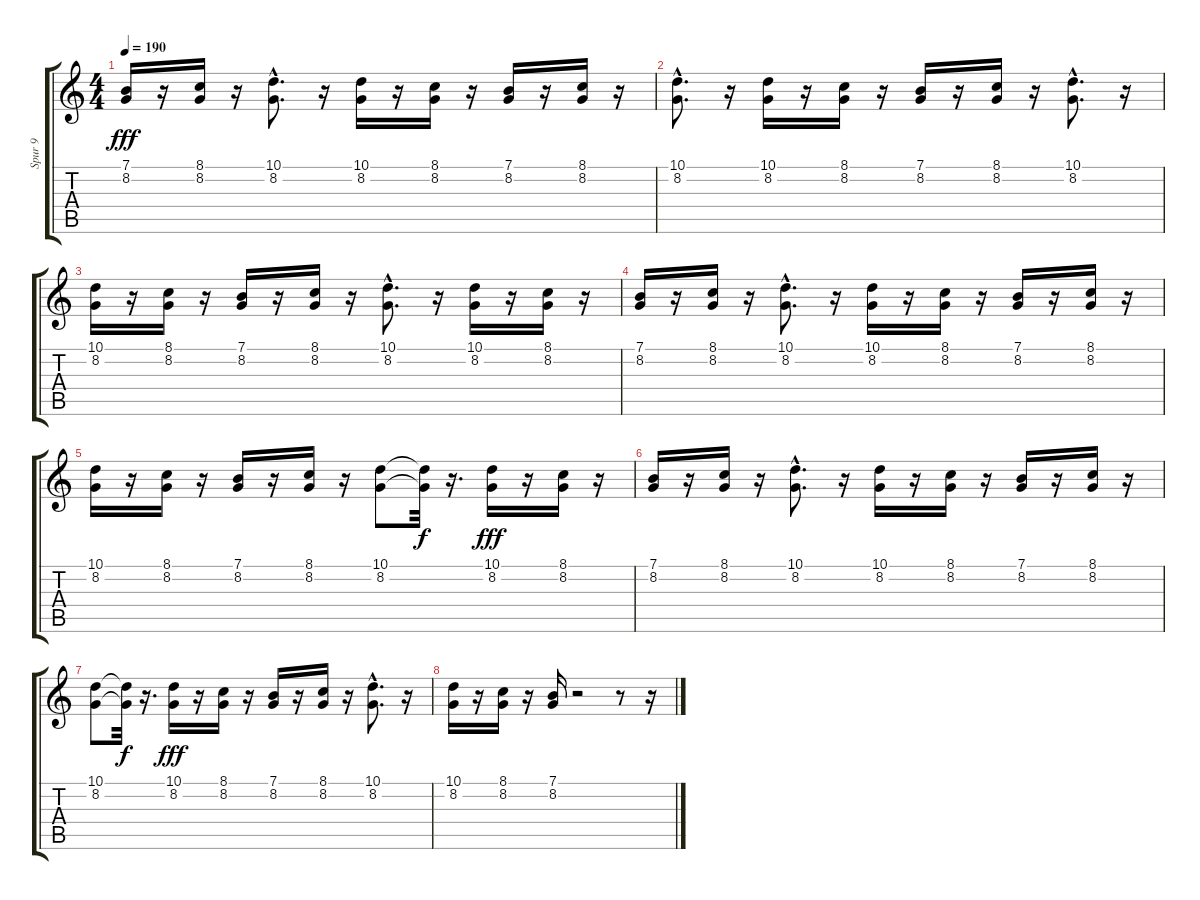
\track ("Spur 9" "Spur 9") {instrument violin}
\staff {score tabs}
\tuning (E4 B3 G3 D3 A2 E2) {hide}
\ts (4 4)
\tempo 190
\clef g2
\ks c
(7.1 8.2).16{dy fff} r.16 (8.1 8.2).16 r.16 (10.1{hac} 8.2{hac}).8{d} r.16 (10.1 8.2).16 r.16 (8.1 8.2).16 r.16 (7.1 8.2).16 r.16 (8.1 8.2).16 r.16 |
(10.1{hac} 8.2{hac}).8{d} r.16 (10.1 8.2).16 r.16 (8.1 8.2).16 r.16 (7.1 8.2).16 r.16 (8.1 8.2).16 r.16 (10.1{hac} 8.2{hac}).8{d} r.16 |
(10.1 8.2).16 r.16 (8.1 8.2).16 r.16 (7.1 8.2).16 r.16 (8.1 8.2).16 r.16 (10.1{hac} 8.2{hac}).8{d} r.16 (10.1 8.2).16 r.16 (8.1 8.2).16 r.16 |
(7.1 8.2).16 r.16 (8.1 8.2).16 r.16 (10.1{hac} 8.2{hac}).8{d} r.16 (10.1 8.2).16 r.16 (8.1 8.2).16 r.16 (7.1 8.2).16 r.16 (8.1 8.2).16 r.16 |
(10.1 8.2).16 r.16 (8.1 8.2).16 r.16 (7.1 8.2).16 r.16 (8.1 8.2).16 r.16 (10.1 8.2).8 (10.1{t} 8.2{t}).32{dy f} r.16{d} (10.1 8.2).16{dy fff} r.16 (8.1 8.2).16 r.16 |
(7.1 8.2).16 r.16 (8.1 8.2).16 r.16 (10.1{hac} 8.2{hac}).8{d} r.16 (10.1 8.2).16 r.16 (8.1 8.2).16 r.16 (7.1 8.2).16 r.16 (8.1 8.2).16 r.16 |
(10.1 8.2).8 (10.1{t} 8.2{t}).32{dy f} r.16{d} (10.1 8.2).16{dy fff} r.16 (8.1 8.2).16 r.16 (7.1 8.2).16 r.16 (8.1 8.2).16 r.16 (10.1{hac} 8.2{hac}).8{d} r.16 |
(10.1 8.2).16 r.16 (8.1 8.2).16 r.16 (7.1 8.2).16 r.2 r.8 r.16
